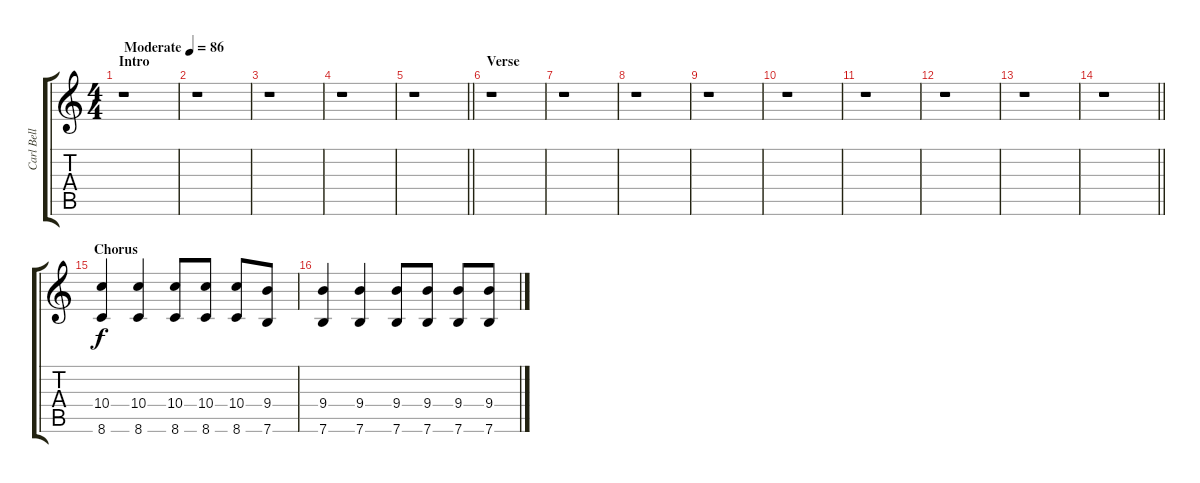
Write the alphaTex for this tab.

\track ("Carl Bell (Lead Guitar)" "Carl Bell ") {instrument distortionguitar}
\staff {score tabs}
\tuning (E4 B3 G3 D3 A2 E2) {hide}
\ts (4 4)
\section ("" "Intro")
\tempo (86 "Moderate")
\clef g2
\ks c
r.1{dy f instrument distortionguitar} |
r.1 |
r.1 |
r.1 |
\barLineRight lightlight
r.1 |
\section ("" "Verse")
r.1 |
r.1 |
r.1 |
r.1 |
r.1 |
r.1 |
r.1 |
r.1 |
\barLineRight lightlight
r.1 |
\section ("" "Chorus")
(10.4 8.6).4 (10.4 8.6).4 (10.4 8.6).8 (10.4 8.6).8 (10.4 8.6).8 (9.4 7.6).8 |
(9.4 7.6).4 (9.4 7.6).4 (9.4 7.6).8 (9.4 7.6).8 (9.4 7.6).8 (9.4 7.6).8
